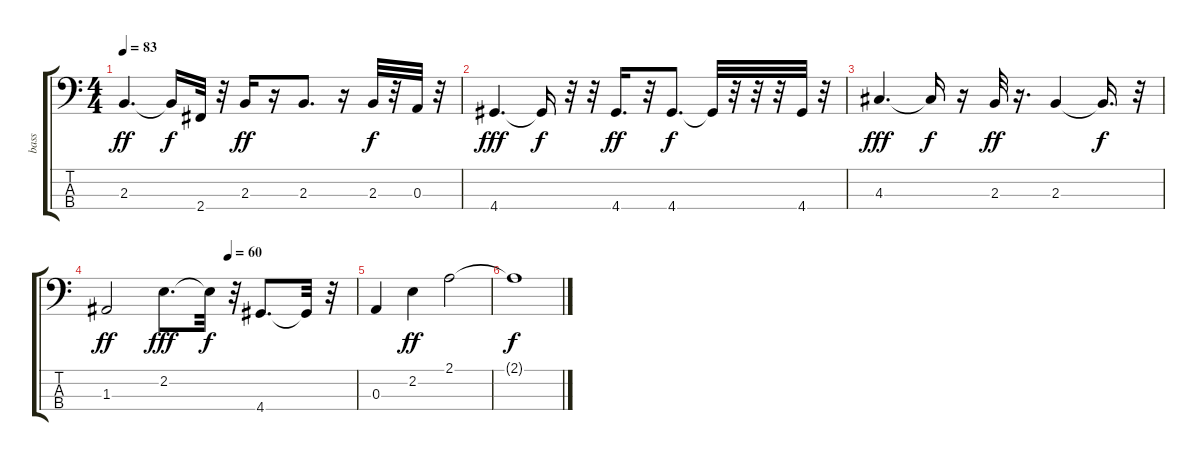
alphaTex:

\track ("bass" "bass") {instrument electricbassfinger}
\staff {score tabs}
\tuning (G2 D2 A1 E1) {hide}
\ts (4 4)
\tempo 83
\clef f4
\ks c
2.3.4{d dy ff} 2.3{t}.16{dy f} 2.4.32 r.32 2.3.16{dy ff} r.16 2.3.8{d} r.16 2.3.32{dy f} r.32 0.3.32 r.32 |
4.4.4{d dy fff} 4.4{t}.16{dy f} r.32 r.32 4.4.16{d dy ff} r.32 4.4.8{d dy f} 4.4{t}.32 r.32 r.32 r.32 4.4.32 r.32 |
4.3.4{d dy fff} 4.3{t}.16{dy f} r.16 2.3.32{dy ff} r.16{d} 2.3.4 2.3{t}.16{d dy f} r.32 |
\tempo (60 0.4895833333333333)
1.3.2{dy ff} 2.2.8{d dy fff} 2.2{t}.32{dy f} r.32 4.4.8{d} 4.4{t}.32 r.32 |
0.3.4 2.2.4{dy ff} 2.1.2 |
2.1{t}.1{dy f}
